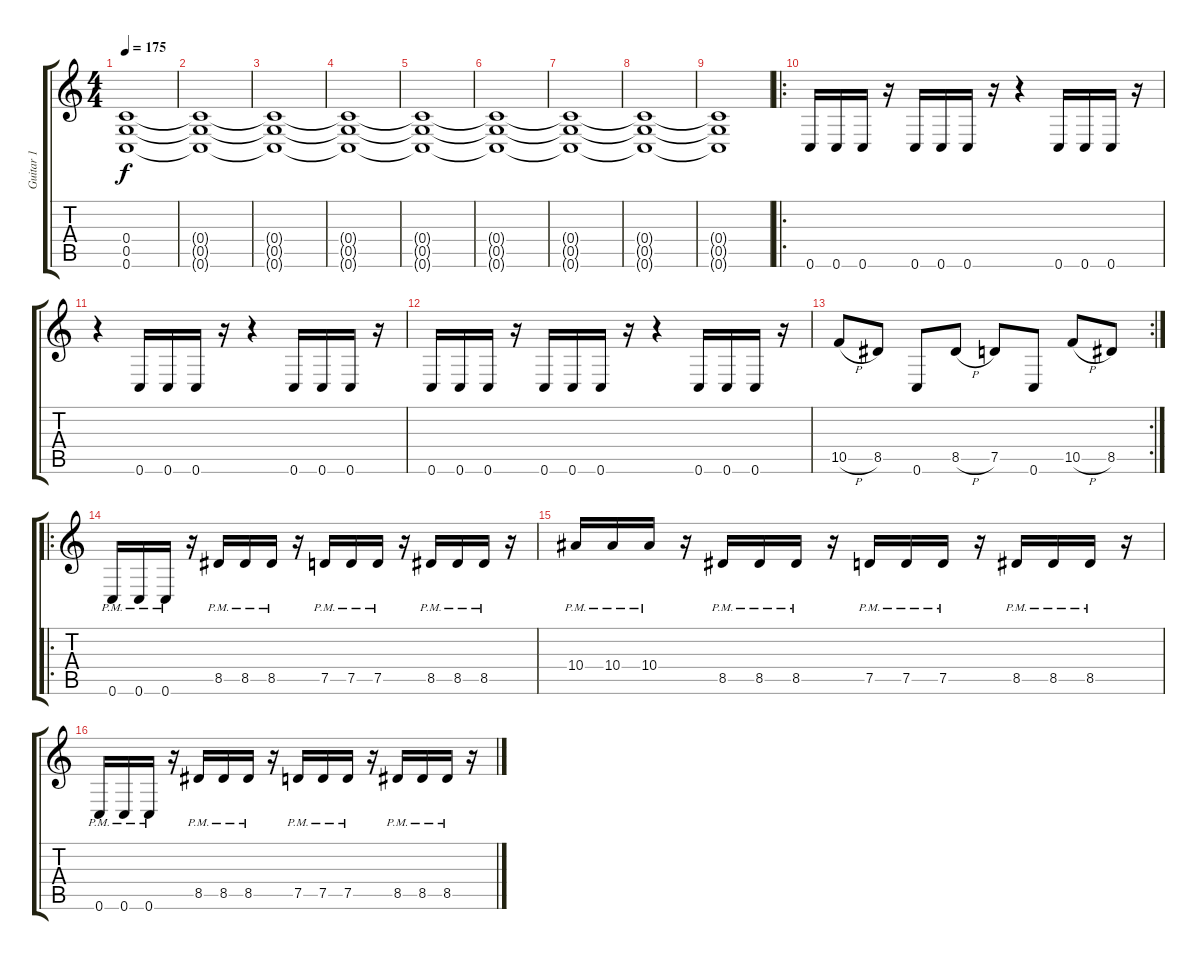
\track ("Guitar 1" "Guitar 1") {instrument distortionguitar}
\staff {score tabs}
\tuning (D4 A3 F3 C3 G2 C2) {hide}
\ts (4 4)
\tempo 175
\clef g2
\ks c
(0.4{t} 0.5{t} 0.6{t}).1{dy f} |
(0.4{t} 0.5{t} 0.6{t}).1 |
(0.4{t} 0.5{t} 0.6{t}).1 |
(0.4{t} 0.5{t} 0.6{t}).1 |
(0.4{t} 0.5{t} 0.6{t}).1 |
(0.4{t} 0.5{t} 0.6{t}).1 |
(0.4{t} 0.5{t} 0.6{t}).1 |
(0.4{t} 0.5{t} 0.6{t}).1 |
(0.4{t} 0.5{t} 0.6{t}).1 |
\ro
0.6.16 0.6.16 0.6.16 r.16 0.6.16 0.6.16 0.6.16 r.16 r.4 0.6.16 0.6.16 0.6.16 r.16 |
r.4 0.6.16 0.6.16 0.6.16 r.16 r.4 0.6.16 0.6.16 0.6.16 r.16 |
0.6.16 0.6.16 0.6.16 r.16 0.6.16 0.6.16 0.6.16 r.16 r.4 0.6.16 0.6.16 0.6.16 r.16 |
\rc 2
10.5{h}.8 8.5.8 0.6.8 8.5{h}.8 7.5.8 0.6.8 10.5{h}.8 8.5.8 |
\ro
0.6{pm}.16 0.6{pm}.16 0.6{pm}.16 r.16 8.5{pm}.16 8.5{pm}.16 8.5{pm}.16 r.16 7.5{pm}.16 7.5{pm}.16 7.5{pm}.16 r.16 8.5{pm}.16 8.5{pm}.16 8.5{pm}.16 r.16 |
10.4{pm}.16 10.4{pm}.16 10.4{pm}.16 r.16 8.5{pm}.16 8.5{pm}.16 8.5{pm}.16 r.16 7.5{pm}.16 7.5{pm}.16 7.5{pm}.16 r.16 8.5{pm}.16 8.5{pm}.16 8.5{pm}.16 r.16 |
0.6{pm}.16 0.6{pm}.16 0.6{pm}.16 r.16 8.5{pm}.16 8.5{pm}.16 8.5{pm}.16 r.16 7.5{pm}.16 7.5{pm}.16 7.5{pm}.16 r.16 8.5{pm}.16 8.5{pm}.16 8.5{pm}.16 r.16
